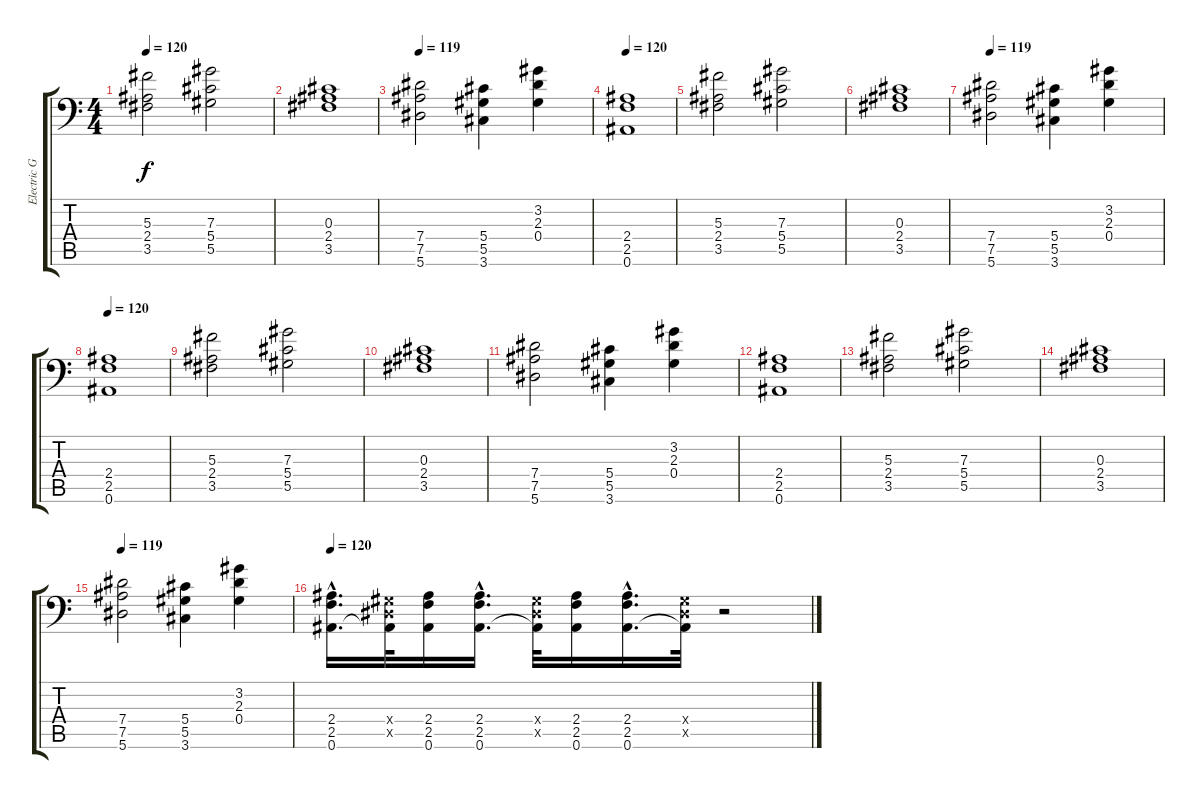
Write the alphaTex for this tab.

\track ("Electric Guitar 3" "Electric G") {instrument distortionguitar}
\staff {score tabs}
\tuning (Bb3 F3 Db3 Ab2 Eb2 Bb1) {hide}
\ts (4 4)
\tempo 120
\clef f4
\ks c
(5.3 2.4 3.5).2{dy f} (7.3 5.4 5.5).2 |
(0.3 2.4 3.5).1 |
\tempo 119
(7.4 7.5 5.6).2 (5.4 5.5 3.6).4 (3.2 2.3 0.4).4 |
\tempo 120
(2.4 2.5 0.6).1 |
(5.3 2.4 3.5).2 (7.3 5.4 5.5).2 |
(0.3 2.4 3.5).1 |
\tempo 119
(7.4 7.5 5.6).2 (5.4 5.5 3.6).4 (3.2 2.3 0.4).4 |
\tempo 120
(2.4 2.5 0.6).1 |
(5.3 2.4 3.5).2 (7.3 5.4 5.5).2 |
(0.3 2.4 3.5).1 |
(7.4 7.5 5.6).2 (5.4 5.5 3.6).4 (3.2 2.3 0.4).4 |
(2.4 2.5 0.6).1 |
(5.3 2.4 3.5).2 (7.3 5.4 5.5).2 |
(0.3 2.4 3.5).1 |
\tempo 119
(7.4 7.5 5.6).2 (5.4 5.5 3.6).4 (3.2 2.3 0.4).4 |
\tempo 120
(2.4{hac} 2.5{hac} 0.6{hac}).16{d} (0.4{x} 0.5{x} 0.6{t}).32 (2.4 2.5 0.6).16 (2.4{hac} 2.5{hac} 0.6{hac}).16{d} (0.4{x} 0.5{x} 0.6{t}).32 (2.4 2.5 0.6).16 (2.4{hac} 2.5{hac} 0.6{hac}).16{d} (0.4{x} 0.5{x} 0.6{t}).32 r.2
